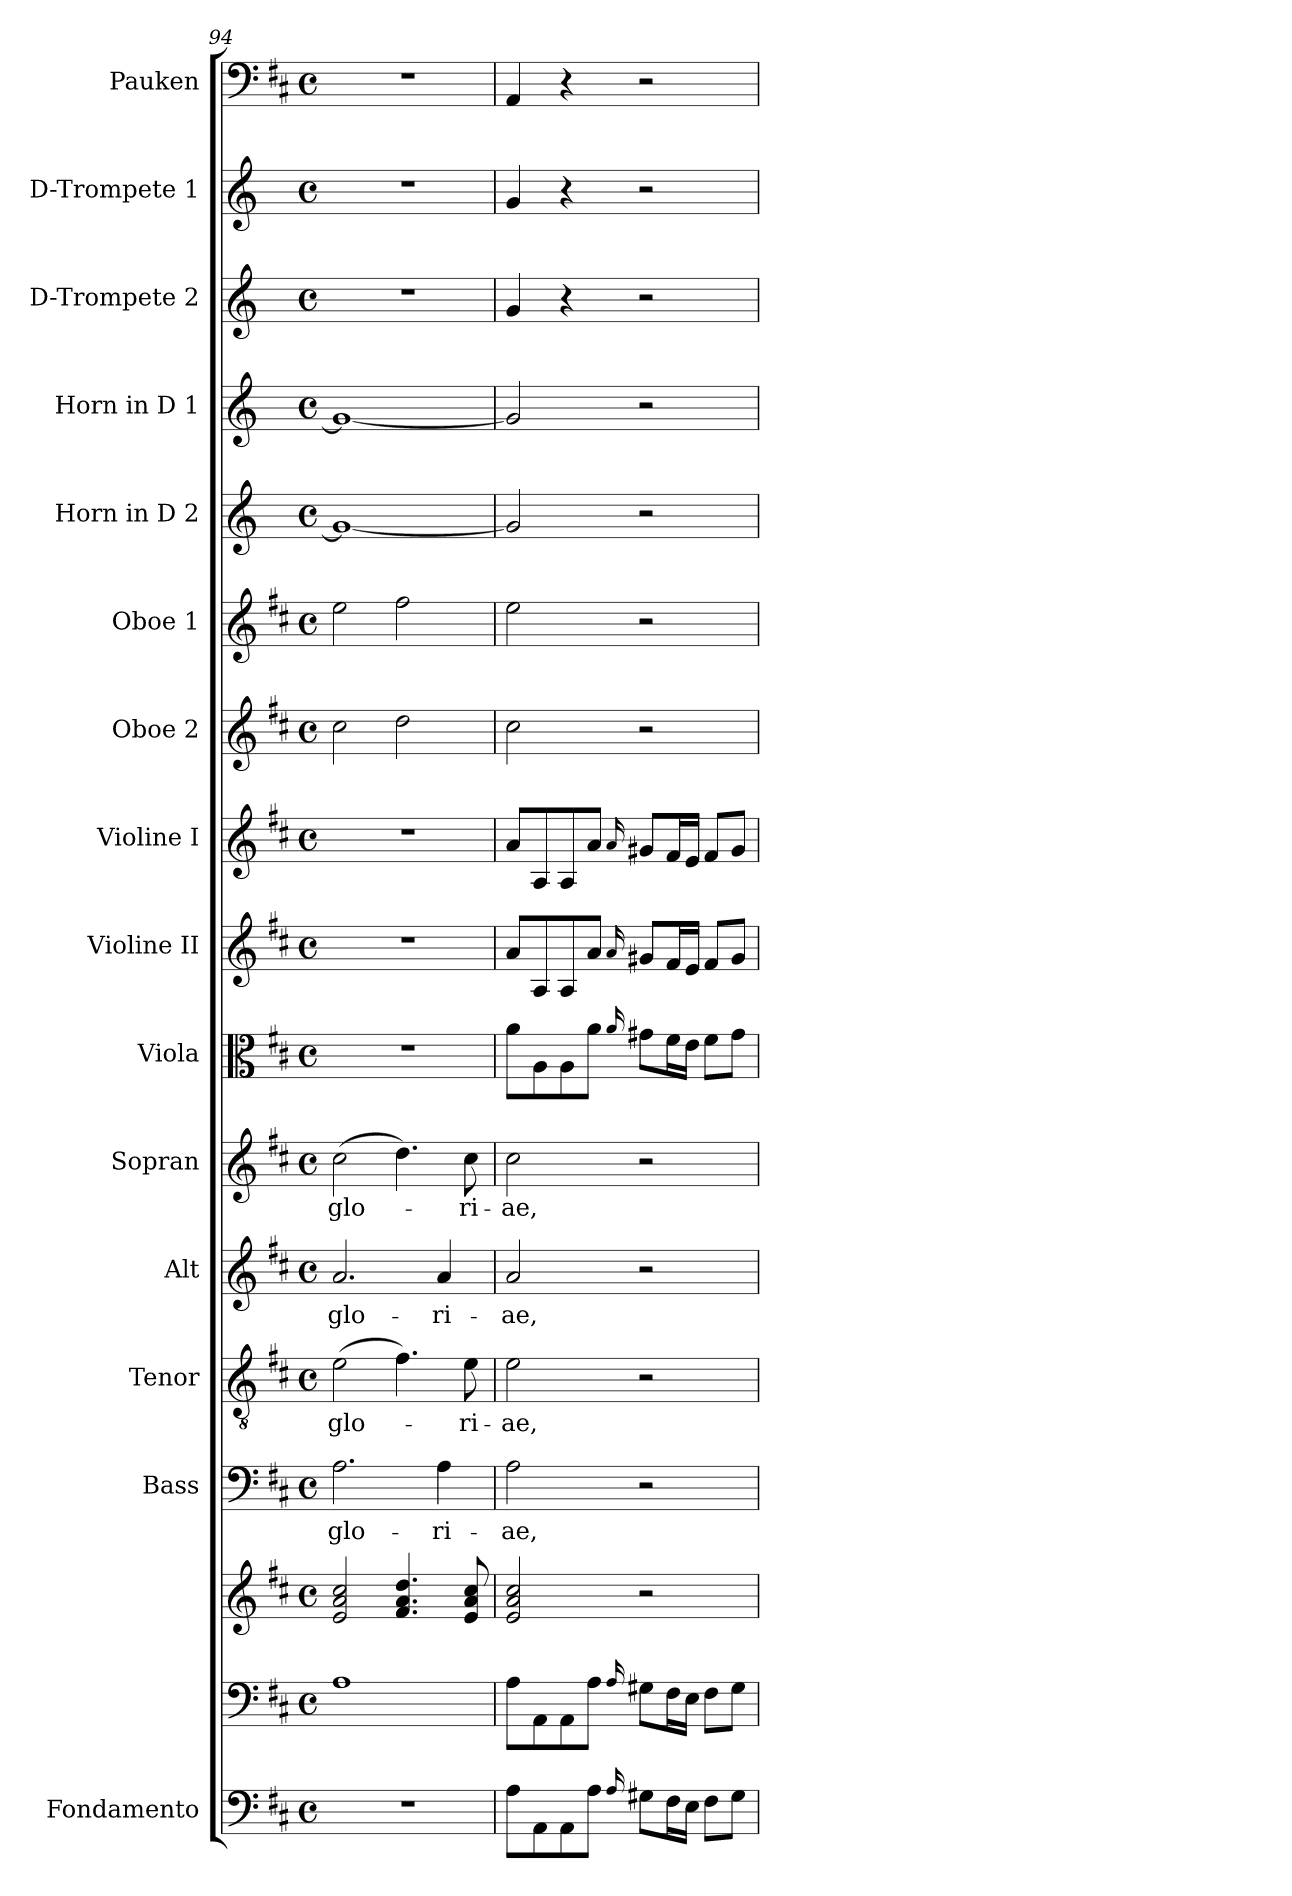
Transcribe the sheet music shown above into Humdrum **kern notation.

**kern	**kern	**kern	**kern	**text	**kern	**text	**kern	**text	**kern	**text	**kern	**kern	**kern	**kern	**kern	**kern	**kern	**kern	**kern	**kern
*part16	*part15	*part15	*part14	*part14	*part13	*part13	*part12	*part12	*part11	*part11	*part10	*part9	*part8	*part7	*part6	*part5	*part4	*part3	*part2	*part1
*staff17	*staff16	*staff15	*staff14	*staff14	*staff13	*staff13	*staff12	*staff12	*staff11	*staff11	*staff10	*staff9	*staff8	*staff7	*staff6	*staff5	*staff4	*staff3	*staff2	*staff1
*I"Fondamento	*	*	*I"Bass	*	*I"Tenor	*	*I"Alt	*	*I"Sopran	*	*I"Viola	*I"Violine II	*I"Violine I	*I"Oboe 2	*I"Oboe 1	*I"Horn in D 2	*I"Horn in D 1	*I"D-Trompete 2	*I"D-Trompete 1	*I"Pauken
*I'F.	*	*	*I'B.	*	*I'T.	*	*I'A.	*	*I'S.	*	*I'Vla.	*I'Vl. II	*I'Vl. I	*I'Ob. 2	*I'Ob. 1	*	*	*I'D Trp. 2	*I'D Trp. 1	*I'Pk.
*clefF4	*clefF4	*clefG2	*clefF4	*	*clefGv2	*	*clefG2	*	*clefG2	*	*clefC3	*clefG2	*clefG2	*clefG2	*clefG2	*clefG2	*clefG2	*clefG2	*clefG2	*clefF4
*ITrd7c12	*	*	*	*	*	*	*	*	*	*	*	*	*	*	*	*ITrd6c10	*ITrd6c10	*ITrd-1c-2	*ITrd-1c-2	*
*k[f#c#]	*k[f#c#]	*k[f#c#]	*k[f#c#]	*	*k[f#c#]	*	*k[f#c#]	*	*k[f#c#]	*	*k[f#c#]	*k[f#c#]	*k[f#c#]	*k[f#c#]	*k[f#c#]	*k[f#c#]	*k[f#c#]	*k[f#c#]	*k[f#c#]	*k[f#c#]
*D:	*D:	*D:	*D:	*	*D:	*	*D:	*	*D:	*	*D:	*D:	*D:	*D:	*D:	*D:	*D:	*D:	*D:	*D:
*M4/4	*M4/4	*M4/4	*M4/4	*	*M4/4	*	*M4/4	*	*M4/4	*	*M4/4	*M4/4	*M4/4	*M4/4	*M4/4	*M4/4	*M4/4	*M4/4	*M4/4	*M4/4
*met(c)	*met(c)	*met(c)	*met(c)	*	*met(c)	*	*met(c)	*	*met(c)	*	*met(c)	*met(c)	*met(c)	*met(c)	*met(c)	*met(c)	*met(c)	*met(c)	*met(c)	*met(c)
=94	=94	=94	=94	=94	=94	=94	=94	=94	=94	=94	=94	=94	=94	=94	=94	=94	=94	=94	=94	=94
!	!	!	!	!LO:LY:b	!	!LO:LY:b	!	!LO:LY:b	!	!LO:LY:b	!	!	!	!	!	!	!	!	!	!
1r	1A	2e/ 2a/ 2cc#/	2.A\	glo-	(>2e\	glo-	2.a/	glo-	(>2cc#\	glo-	1r	1r	1r	2cc#\	2ee\	1A_	1A_	1r	1r	1r
.	.	4.f#/ 4.a/ 4.dd/	.	.	4.f#\)	.	.	.	4.dd\)	.	.	.	.	2dd\	2ff#\	.	.	.	.	.
!	!	!	!	!LO:LY:b	!	!	!	!LO:LY:b	!	!	!	!	!	!	!	!	!	!	!	!
.	.	.	4A\	-ri-	.	.	4a/	-ri-	.	.	.	.	.	.	.	.	.	.	.	.
!	!	!	!	!	!	!LO:LY:b	!	!	!	!LO:LY:b	!	!	!	!	!	!	!	!	!	!
.	.	8e/ 8a/ 8cc#/	.	.	8e\	-ri-	.	.	8cc#\	-ri-	.	.	.	.	.	.	.	.	.	.
=95	=95	=95	=95	=95	=95	=95	=95	=95	=95	=95	=95	=95	=95	=95	=95	=95	=95	=95	=95	=95
!	!	!	!	!LO:LY:b	!	!LO:LY:b	!	!LO:LY:b	!	!LO:LY:b	!	!	!	!	!	!	!	!	!	!
8AA\L	8A\L	2e/ 2a/ 2cc#/	2A\	-ae,	2e\	-ae,	2a/	-ae,	2cc#\	-ae,	8a\L	8a/L	8a/L	2cc#\	2ee\	2A/]	2A/]	4a/	4a/	4AA/
8AAA\	8AA\	.	.	.	.	.	.	.	.	.	8A\	8A/	8A/	.	.	.	.	.	.	.
8AAA\	8AA\	.	.	.	.	.	.	.	.	.	8A\	8A/	8A/	.	.	.	.	4r	4r	4r
8AA\J	8A\J	.	.	.	.	.	.	.	.	.	8a\J	8a/J	8a/J	.	.	.	.	.	.	.
16qqAA/	16qqA/	.	.	.	.	.	.	.	.	.	16qqa/	16qqa/	16qqa/	.	.	.	.	.	.	.
8GG#X\L	8G#X\L	2r	2r	.	2r	.	2r	.	2r	.	8g#X\L	8g#X/L	8g#X/L	2r	2r	2r	2r	2r	2r	2r
16FF#\L	16F#\L	.	.	.	.	.	.	.	.	.	16f#\L	16f#/L	16f#/L	.	.	.	.	.	.	.
16EE\JJ	16E\JJ	.	.	.	.	.	.	.	.	.	16e\JJ	16e/JJ	16e/JJ	.	.	.	.	.	.	.
8FF#\L	8F#\L	.	.	.	.	.	.	.	.	.	8f#\L	8f#/L	8f#/L	.	.	.	.	.	.	.
8GG#\J	8G#\J	.	.	.	.	.	.	.	.	.	8g#\J	8g#/J	8g#/J	.	.	.	.	.	.	.
=	=	=	=	=	=	=	=	=	=	=	=	=	=	=	=	=	=	=	=	=
*-	*-	*-	*-	*-	*-	*-	*-	*-	*-	*-	*-	*-	*-	*-	*-	*-	*-	*-	*-	*-
